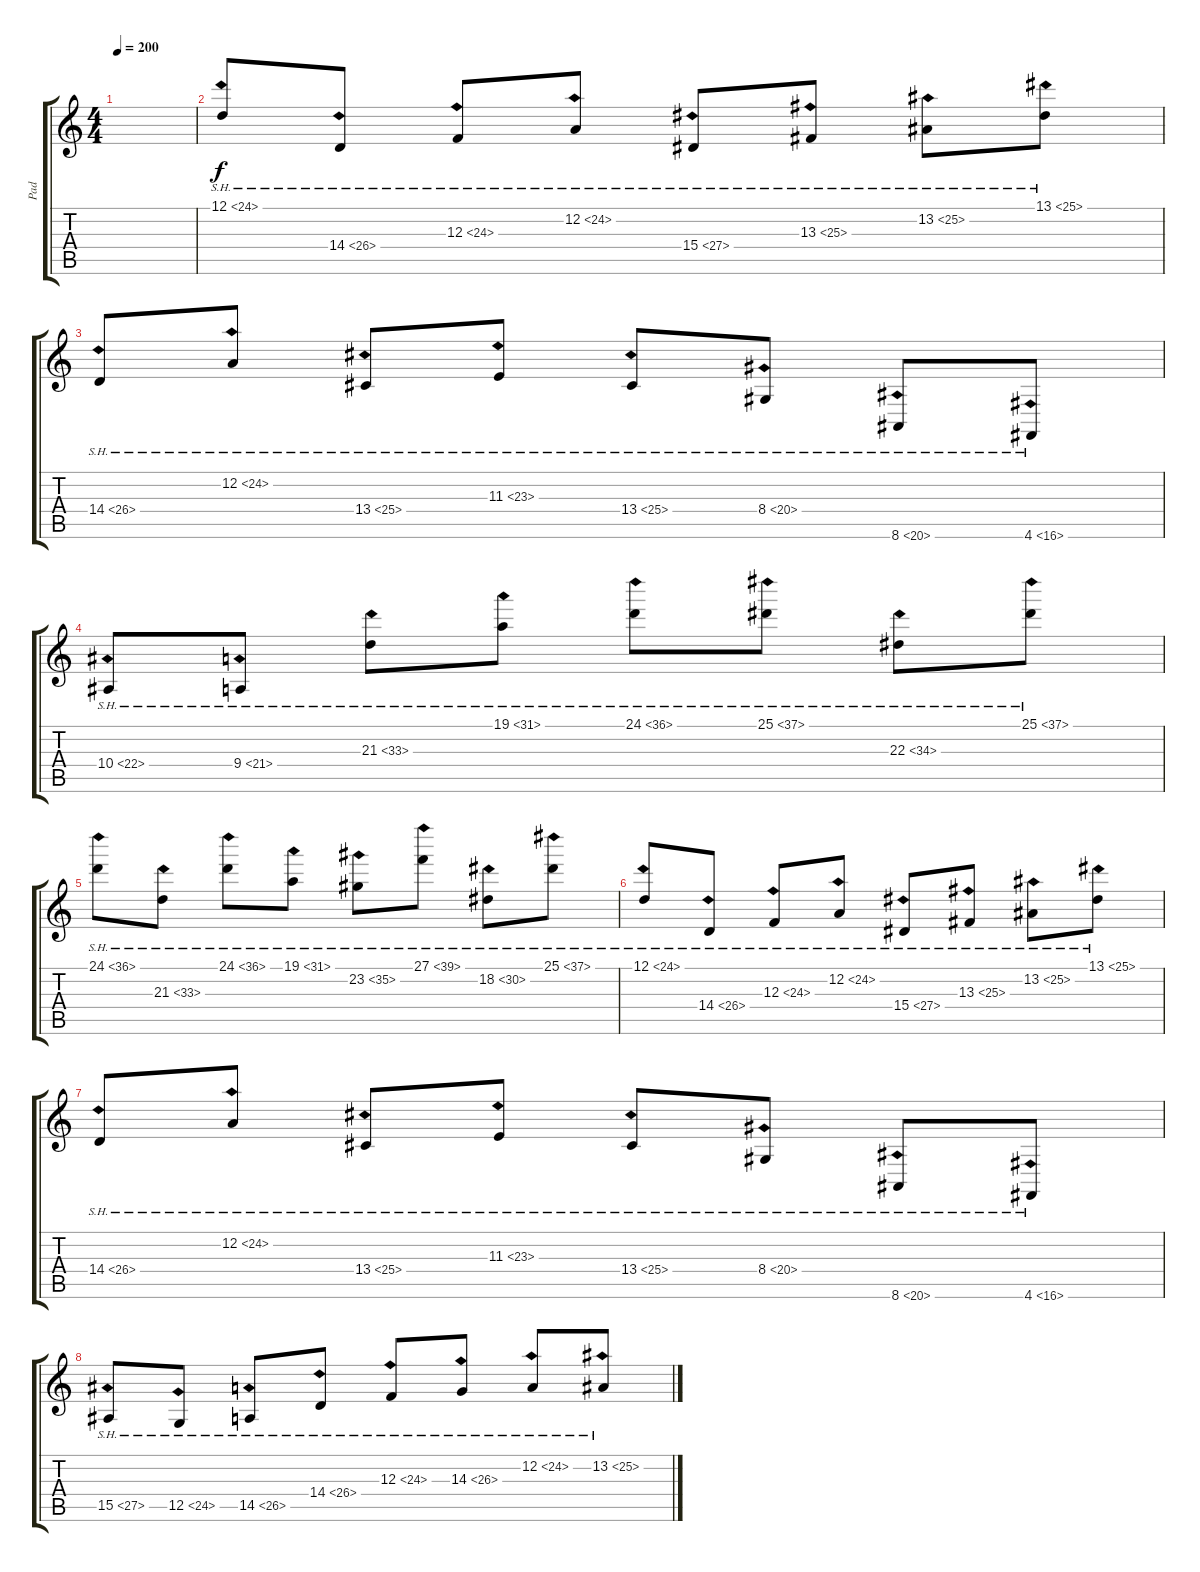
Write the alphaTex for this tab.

\track ("Pad" "Pad") {instrument pad1newage}
\staff {score tabs}
\tuning (D4 A3 F3 C3 G2 D2) {hide}
\ts (4 4)
\tempo 200
\clef g2
\ks c
|
12.1{sh 12}.8 14.4{sh 12}.8 12.3{sh 12}.8 12.2{sh 12}.8 15.4{sh 12}.8 13.3{sh 12}.8 13.2{sh 12}.8 13.1{sh 12}.8 |
14.4{sh 12}.8 12.2{sh 12}.8 13.4{sh 12}.8 11.3{sh 12}.8 13.4{sh 12}.8 8.4{sh 12}.8 8.6{sh 12}.8 4.6{sh 12}.8 |
10.4{sh 12}.8 9.4{sh 12}.8 21.3{sh 12}.8 19.1{sh 12}.8 24.1{sh 12}.8 25.1{sh 12}.8 22.3{sh 12}.8 25.1{sh 12}.8 |
24.1{sh 12}.8 21.3{sh 12}.8 24.1{sh 12}.8 19.1{sh 12}.8 23.2{sh 12}.8 27.1{sh 12}.8 18.2{sh 12}.8 25.1{sh 12}.8 |
12.1{sh 12}.8 14.4{sh 12}.8 12.3{sh 12}.8 12.2{sh 12}.8 15.4{sh 12}.8 13.3{sh 12}.8 13.2{sh 12}.8 13.1{sh 12}.8 |
14.4{sh 12}.8 12.2{sh 12}.8 13.4{sh 12}.8 11.3{sh 12}.8 13.4{sh 12}.8 8.4{sh 12}.8 8.6{sh 12}.8 4.6{sh 12}.8 |
15.5{sh 12}.8 12.5{sh 12}.8 14.5{sh 12}.8 14.4{sh 12}.8 12.3{sh 12}.8 14.3{sh 12}.8 12.2{sh 12}.8 13.2{sh 12}.8
